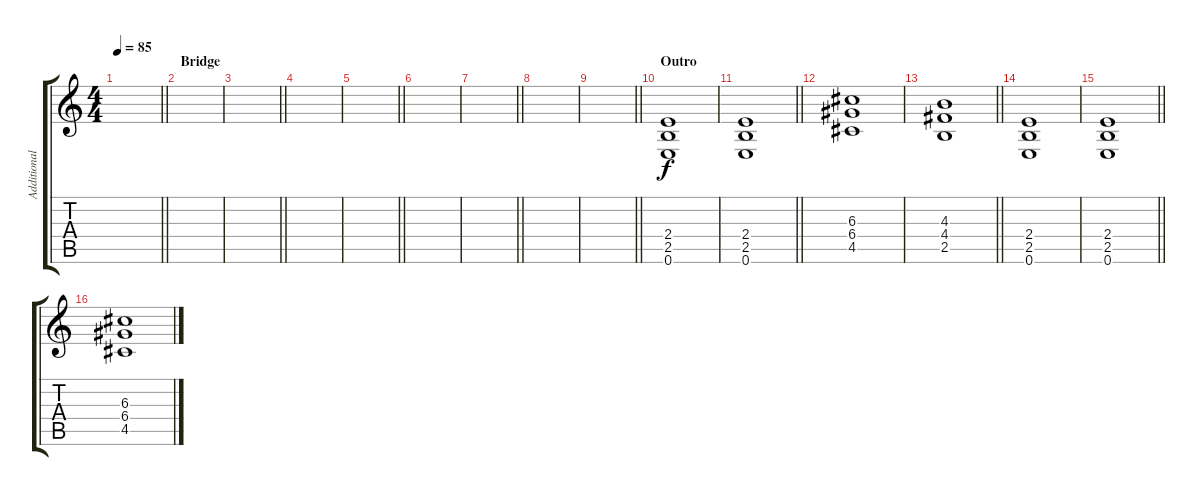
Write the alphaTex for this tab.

\track ("Additional Guitar" "Additional") {instrument overdrivenguitar}
\staff {score tabs}
\tuning (E4 B3 G3 D3 A2 E2) {hide}
\ts (4 4)
\tempo 85
\clef g2
\barLineRight lightlight
\ks c
|
\section ("" "Bridge")
|
\barLineRight lightlight
|
|
\barLineRight lightlight
|
|
\barLineRight lightlight
|
|
\barLineRight lightlight
|
\section ("" "Outro")
(2.4 2.5 0.6).1 |
\barLineRight lightlight
(2.4 2.5 0.6).1 |
(6.3 6.4 4.5).1 |
\barLineRight lightlight
(4.3 4.4 2.5).1 |
(2.4 2.5 0.6).1 |
\barLineRight lightlight
(2.4 2.5 0.6).1 |
(6.3 6.4 4.5).1
